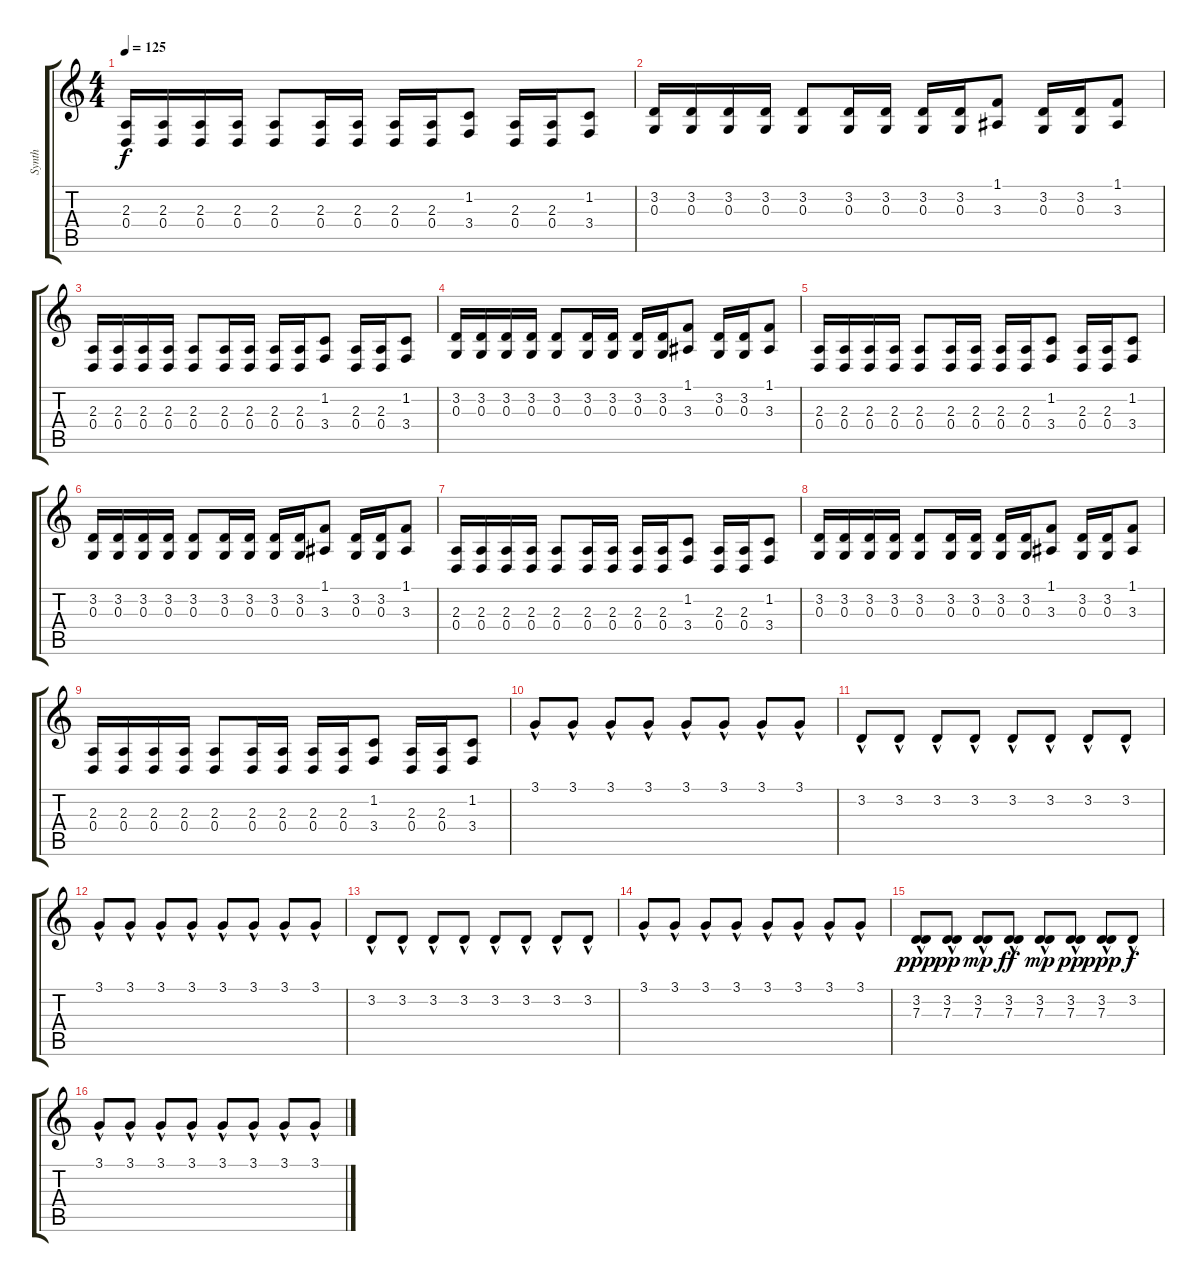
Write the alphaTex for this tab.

\track ("Synth" "Synth") {instrument harpsichord}
\staff {score tabs}
\tuning (E4 B3 G3 D3 A2 E2) {hide}
\ts (4 4)
\tempo 125
\clef g2
\ks c
(2.3 0.4).16{dy f} (2.3 0.4).16 (2.3 0.4).16 (2.3 0.4).16 (2.3 0.4).8 (2.3 0.4).16 (2.3 0.4).16 (2.3 0.4).16 (2.3 0.4).16 (1.2 3.4).8 (2.3 0.4).16 (2.3 0.4).16 (1.2 3.4).8 |
(3.2 0.3).16 (3.2 0.3).16 (3.2 0.3).16 (3.2 0.3).16 (3.2 0.3).8 (3.2 0.3).16 (3.2 0.3).16 (3.2 0.3).16 (3.2 0.3).16 (1.1 3.3).8 (3.2 0.3).16 (3.2 0.3).16 (1.1 3.3).8 |
(2.3 0.4).16 (2.3 0.4).16 (2.3 0.4).16 (2.3 0.4).16 (2.3 0.4).8 (2.3 0.4).16 (2.3 0.4).16 (2.3 0.4).16 (2.3 0.4).16 (1.2 3.4).8 (2.3 0.4).16 (2.3 0.4).16 (1.2 3.4).8 |
(3.2 0.3).16 (3.2 0.3).16 (3.2 0.3).16 (3.2 0.3).16 (3.2 0.3).8 (3.2 0.3).16 (3.2 0.3).16 (3.2 0.3).16 (3.2 0.3).16 (1.1 3.3).8 (3.2 0.3).16 (3.2 0.3).16 (1.1 3.3).8 |
(2.3 0.4).16 (2.3 0.4).16 (2.3 0.4).16 (2.3 0.4).16 (2.3 0.4).8 (2.3 0.4).16 (2.3 0.4).16 (2.3 0.4).16 (2.3 0.4).16 (1.2 3.4).8 (2.3 0.4).16 (2.3 0.4).16 (1.2 3.4).8 |
(3.2 0.3).16 (3.2 0.3).16 (3.2 0.3).16 (3.2 0.3).16 (3.2 0.3).8 (3.2 0.3).16 (3.2 0.3).16 (3.2 0.3).16 (3.2 0.3).16 (1.1 3.3).8 (3.2 0.3).16 (3.2 0.3).16 (1.1 3.3).8 |
(2.3 0.4).16 (2.3 0.4).16 (2.3 0.4).16 (2.3 0.4).16 (2.3 0.4).8 (2.3 0.4).16 (2.3 0.4).16 (2.3 0.4).16 (2.3 0.4).16 (1.2 3.4).8 (2.3 0.4).16 (2.3 0.4).16 (1.2 3.4).8 |
(3.2 0.3).16 (3.2 0.3).16 (3.2 0.3).16 (3.2 0.3).16 (3.2 0.3).8 (3.2 0.3).16 (3.2 0.3).16 (3.2 0.3).16 (3.2 0.3).16 (1.1 3.3).8 (3.2 0.3).16 (3.2 0.3).16 (1.1 3.3).8 |
(2.3 0.4).16 (2.3 0.4).16 (2.3 0.4).16 (2.3 0.4).16 (2.3 0.4).8 (2.3 0.4).16 (2.3 0.4).16 (2.3 0.4).16 (2.3 0.4).16 (1.2 3.4).8 (2.3 0.4).16 (2.3 0.4).16 (1.2 3.4).8 |
3.1{hac}.8{volume 15} 3.1{hac}.8 3.1{hac}.8 3.1{hac}.8 3.1{hac}.8 3.1{hac}.8 3.1{hac}.8 3.1{hac}.8 |
3.2{hac}.8{volume 15} 3.2{hac}.8 3.2{hac}.8 3.2{hac}.8 3.2{hac}.8 3.2{hac}.8 3.2{hac}.8 3.2{hac}.8 |
3.1{hac}.8{volume 15} 3.1{hac}.8 3.1{hac}.8 3.1{hac}.8 3.1{hac}.8 3.1{hac}.8 3.1{hac}.8 3.1{hac}.8 |
3.2{hac}.8{volume 15} 3.2{hac}.8 3.2{hac}.8 3.2{hac}.8 3.2{hac}.8 3.2{hac}.8 3.2{hac}.8 3.2{hac}.8 |
3.1{hac}.8{volume 15} 3.1{hac}.8 3.1{hac}.8 3.1{hac}.8 3.1{hac}.8 3.1{hac}.8 3.1{hac}.8 3.1{hac}.8 |
(3.2{hac} 7.3{hac}).8{dy ppp volume 15} (3.2{hac} 7.3{hac}).8{dy pp} (3.2{hac} 7.3{hac}).8{dy mp} (3.2{hac} 7.3{hac}).8{dy ff} (3.2{hac} 7.3{hac}).8{dy mp} (3.2{hac} 7.3{hac}).8{dy pp} (3.2{hac} 7.3{hac}).8{dy ppp} 3.2{hac}.8{dy f} |
3.1{hac}.8{volume 15} 3.1{hac}.8 3.1{hac}.8 3.1{hac}.8 3.1{hac}.8 3.1{hac}.8 3.1{hac}.8 3.1{hac}.8
